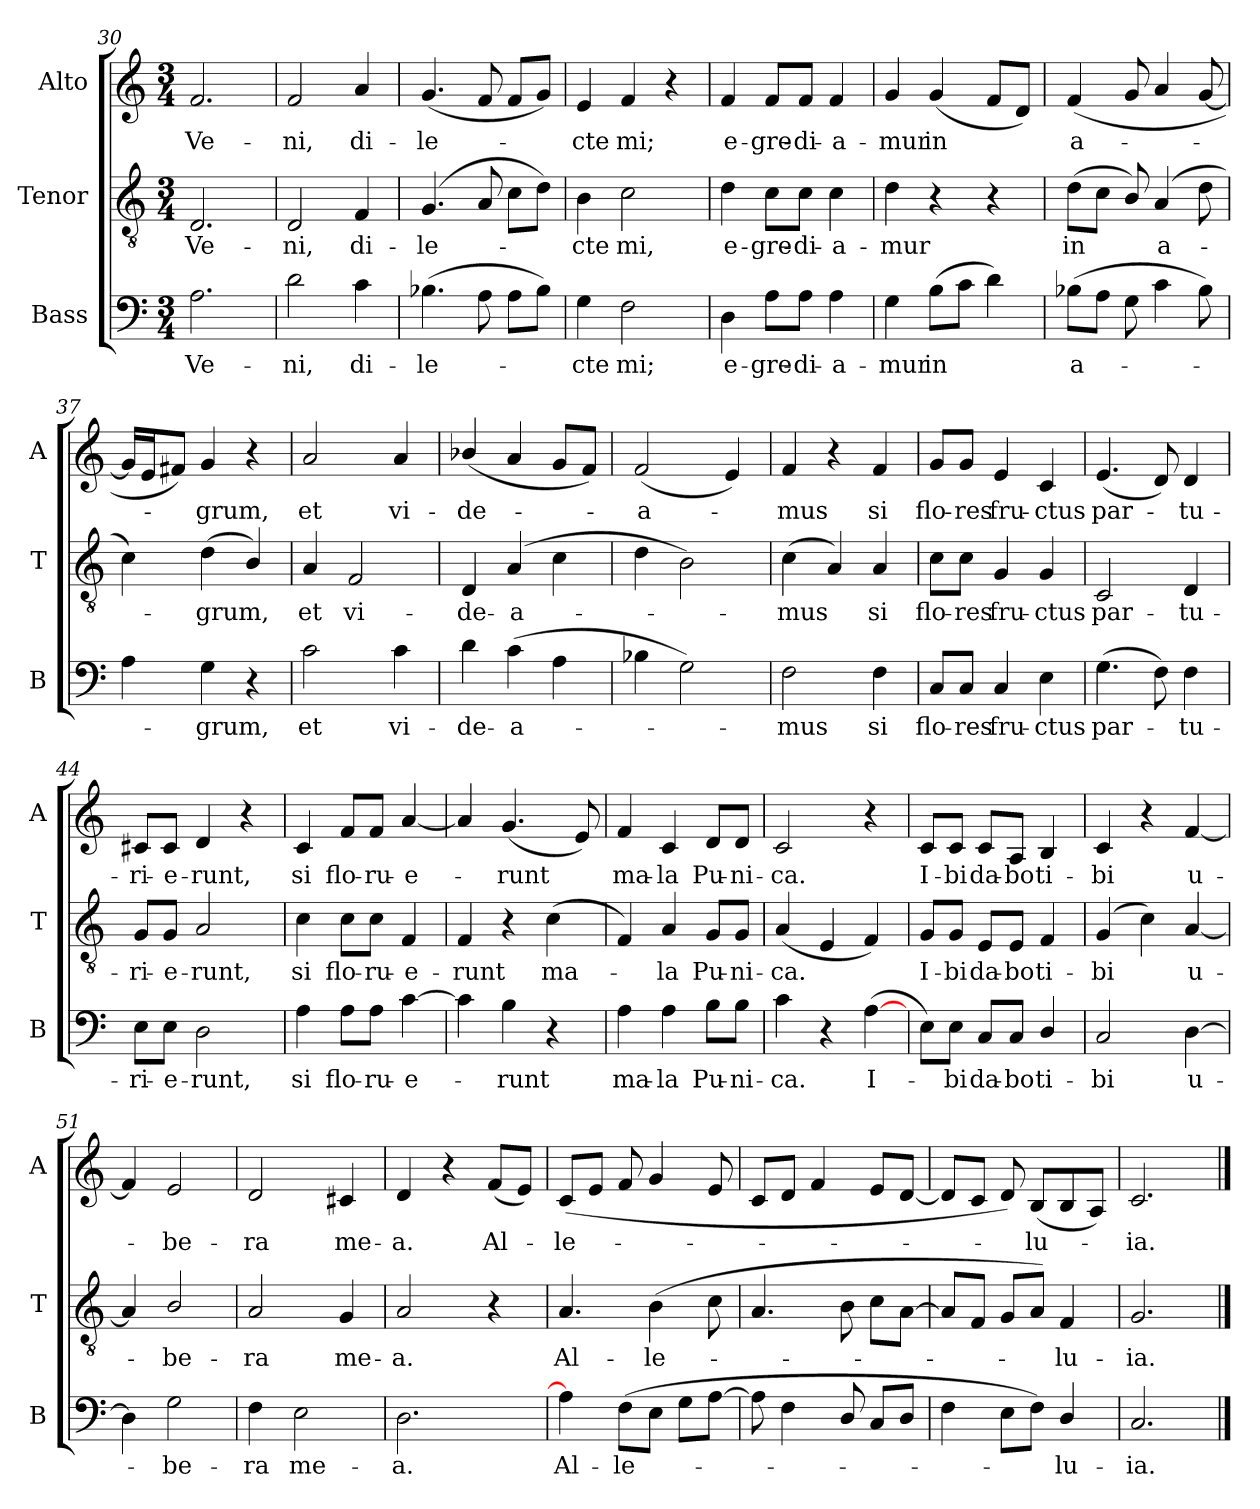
**kern	**text	**kern	**text	**kern	**text
*part3	*part3	*part2	*part2	*part1	*part1
*staff3	*staff3	*staff2	*staff2	*staff1	*staff1
*I"Bass	*	*I"Tenor	*	*I"Alto	*
*I'B	*	*I'T	*	*I'A	*
*clefF4	*	*clefGv2	*	*clefG2	*
*k[]	*	*k[]	*	*k[]	*
*M3/4	*	*M3/4	*	*M3/4	*
=30	=30	=30	=30	=30	=30
!	!LO:LY:b	!	!LO:LY:b	!	!LO:LY:b
2.A\	Ve-	2.D/	Ve-	2.f/	Ve-
=31	=31	=31	=31	=31	=31
!	!LO:LY:b	!	!LO:LY:b	!	!LO:LY:b
2d\	-ni,	2D/	-ni,	2f/	-ni,
!	!LO:LY:b	!	!LO:LY:b	!	!LO:LY:b
4c\	di-	4F/	di-	4a/	di-
=32	=32	=32	=32	=32	=32
!	!LO:LY:b	!	!LO:LY:b	!	!LO:LY:b
(>4.B-X\	-le-	(>4.G/	-le-	(<4.g/	-le-
8A\	.	8A/	.	8f/	.
8A\L	.	8c\L	.	8f/L	.
8B-\J)	.	8d\J)	.	8g/J)	.
=33	=33	=33	=33	=33	=33
!	!LO:LY:b	!	!LO:LY:b	!	!LO:LY:b
4G\	cte	4B\	cte	4e/	cte
!	!LO:LY:b	!	!LO:LY:b	!	!LO:LY:b
2F\	mi;	2c\	mi,	4f/	mi;
.	.	.	.	4r	.
=34	=34	=34	=34	=34	=34
!	!LO:LY:b	!	!LO:LY:b	!	!LO:LY:b
4D\	e-	4d\	e-	4f/	e-
!	!LO:LY:b	!	!LO:LY:b	!	!LO:LY:b
8A\L	-gre-	8c\L	-gre-	8f/L	-gre-
!	!LO:LY:b	!	!LO:LY:b	!	!LO:LY:b
8A\J	-di-	8c\J	-di-	8f/J	-di-
!	!LO:LY:b	!	!LO:LY:b	!	!LO:LY:b
4A\	-a-	4c\	-a-	4f/	-a-
=35	=35	=35	=35	=35	=35
!	!LO:LY:b	!	!LO:LY:b	!	!LO:LY:b
4G\	-mur	4d\	-mur	4g/	-mur
!	!LO:LY:b	!	!	!	!LO:LY:b
(>8B\L	in	4r	.	(<4g/	in
8c\J	.	.	.	.	.
4d\)	.	4r	.	8f/L	.
.	.	.	.	8d/J)	.
!!LO:LB:g=z
=36	=36	=36	=36	=36	=36
!	!LO:LY:b	!	!LO:LY:b	!	!LO:LY:b
(>8B-X\L	a-	(>8d\L	in	(<4f/	a-
8A\J	.	8c\J	.	.	.
8G\	.	8B/)	.	8g/	.
!	!	!	!LO:LY:b	!	!
4c\	.	(>4A/	a-	4a/	.
8B-\)	.	8d\	.	[8g/	.
=37	=37	=37	=37	=37	=37
4A\	.	4c\)	.	16g/LL]	.
.	.	.	.	16e/J	.
.	.	.	.	8f#X/J)	.
!	!LO:LY:b	!	!LO:LY:b	!	!LO:LY:b
4G\	grum,	(<4d\	grum,	4g/	grum,
4r	.	4B/)	.	4r	.
=38	=38	=38	=38	=38	=38
!	!LO:LY:b	!	!LO:LY:b	!	!LO:LY:b
2c\	et	4A/	et	2a/	et
!	!	!	!LO:LY:b	!	!
.	.	2F/	vi-	.	.
!	!LO:LY:b	!	!	!	!LO:LY:b
4c\	vi-	.	.	4a/	vi-
=39	=39	=39	=39	=39	=39
!	!LO:LY:b	!	!LO:LY:b	!	!LO:LY:b
4d\	-de-	4D/	-de-	(<4b-X/	-de-
!	!LO:LY:b	!	!LO:LY:b	!	!
(>4c\	-a-	(>4A/	-a-	4a/	.
4A\	.	4c\	.	8g/L	.
.	.	.	.	8f/J)	.
=40	=40	=40	=40	=40	=40
!	!	!	!	!	!LO:LY:b
4B-X\	.	4d\	.	(<2f/	a-
2G\)	.	2B\)	.	.	.
.	.	.	.	4e/)	.
=41	=41	=41	=41	=41	=41
!	!LO:LY:b	!	!LO:LY:b	!	!LO:LY:b
2F\	mus	(<4c\	mus	4f/	mus
.	.	4A/)	.	4r	.
!	!LO:LY:b	!	!LO:LY:b	!	!LO:LY:b
4F\	si	4A/	si	4f/	si
=42	=42	=42	=42	=42	=42
!	!LO:LY:b	!	!LO:LY:b	!	!LO:LY:b
8C/L	flo-	8c\L	flo-	8g/L	flo-
!	!LO:LY:b	!	!LO:LY:b	!	!LO:LY:b
8C/J	-res	8c\J	-res	8g/J	-res
!	!LO:LY:b	!	!LO:LY:b	!	!LO:LY:b
4C/	fru-	4G/	fru-	4e/	fru-
!	!LO:LY:b	!	!LO:LY:b	!	!LO:LY:b
4E\	-ctus	4G/	-ctus	4c/	-ctus
!!LO:LB:g=z
=43	=43	=43	=43	=43	=43
!	!LO:LY:b	!	!LO:LY:b	!	!LO:LY:b
(>4.G\	par-	2C/	par-	(<4.e/	par-
8F\)	.	.	.	8d/)	.
!	!LO:LY:b	!	!LO:LY:b	!	!LO:LY:b
4F\	tu-	4D/	-tu-	4d/	tu-
=44	=44	=44	=44	=44	=44
!	!LO:LY:b	!	!LO:LY:b	!	!LO:LY:b
8E\L	-ri-	8G/L	-ri-	8c#X/L	-ri-
!	!LO:LY:b	!	!LO:LY:b	!	!LO:LY:b
8E\J	-e-	8G/J	-e-	8c#/J	-e-
!	!LO:LY:b	!	!LO:LY:b	!	!LO:LY:b
2D\	-runt,	2A/	-runt,	4d/	-runt,
.	.	.	.	4r	.
=45	=45	=45	=45	=45	=45
!	!LO:LY:b	!	!LO:LY:b	!	!LO:LY:b
4A\	si	4c\	si	4c/	si
!	!LO:LY:b	!	!LO:LY:b	!	!LO:LY:b
8A\L	flo-	8c\L	flo-	8f/L	flo-
!	!LO:LY:b	!	!LO:LY:b	!	!LO:LY:b
8A\J	-ru-	8c\J	-ru-	8f/J	-ru-
!	!LO:LY:b	!	!LO:LY:b	!	!LO:LY:b
[4c\	-e-	4F/	-e-	[4a/	-e-
=46	=46	=46	=46	=46	=46
!	!	!	!LO:LY:b	!	!
4c\]	.	4F/	-runt	4a/]	.
!	!LO:LY:b	!	!	!	!LO:LY:b
4B\	runt	4r	.	(<4.g/	runt
!	!	!	!LO:LY:b	!	!
4r	.	(<4c\	ma-	.	.
.	.	.	.	8e/)	.
=47	=47	=47	=47	=47	=47
!	!LO:LY:b	!	!	!	!LO:LY:b
4A\	ma-	4F/)	.	4f/	ma-
!	!LO:LY:b	!	!LO:LY:b	!	!LO:LY:b
4A\	-la	4A/	la	4c/	-la
!	!LO:LY:b	!	!LO:LY:b	!	!LO:LY:b
8B\L	Pu-	8G/L	Pu-	8d/L	Pu-
!	!LO:LY:b	!	!LO:LY:b	!	!LO:LY:b
8B\J	-ni-	8G/J	-ni-	8d/J	-ni-
=48	=48	=48	=48	=48	=48
!	!LO:LY:b	!	!LO:LY:b	!	!LO:LY:b
4c\	-ca.	(<4A/	-ca.	2c/	-ca.
4r	.	4E/	.	.	.
!	!LO:LY:b	!	!	!	!
(>[4A\	I-	4F/)	.	4r	.
=49	=49	=49	=49	=49	=49
!	!	!	!LO:LY:b	!	!LO:LY:b
8E\L)	.	8G/L	I-	8c/L	I-
!	!LO:LY:b	!	!LO:LY:b	!	!LO:LY:b
8E\J	bi	8G/J	-bi	8c/J	-bi
!	!LO:LY:b	!	!LO:LY:b	!	!LO:LY:b
8C/L	da-	8E/L	da-	8c/L	da-
!	!LO:LY:b	!	!LO:LY:b	!	!LO:LY:b
8C/J	-bo	8E/J	-bo	8A/J	-bo
!	!LO:LY:b	!	!LO:LY:b	!	!LO:LY:b
4D/	ti-	4F/	ti-	4B/	ti-
!!LO:PB:g=z
=50	=50	=50	=50	=50	=50
!	!LO:LY:b	!	!LO:LY:b	!	!LO:LY:b
2C/	-bi	(>4G/	-bi	4c/	-bi
.	.	4c\)	.	4r	.
!	!LO:LY:b	!	!LO:LY:b	!	!LO:LY:b
[4D\	u-	[4A/	u-	[4f/	u-
=51	=51	=51	=51	=51	=51
4D\]	.	4A/]	.	4f/]	.
!	!LO:LY:b	!	!LO:LY:b	!	!LO:LY:b
2G\	be-	2B/	be-	2e/	be-
=52	=52	=52	=52	=52	=52
!	!LO:LY:b	!	!LO:LY:b	!	!LO:LY:b
4F\	-ra	2A/	-ra	2d/	-ra
!	!LO:LY:b	!	!	!	!
2E\	me-	.	.	.	.
!	!	!	!LO:LY:b	!	!LO:LY:b
.	.	4G/	me-	4c#X/	me-
=53	=53	=53	=53	=53	=53
!	!LO:LY:b	!	!LO:LY:b	!	!LO:LY:b
2.D\	-a.	2A/	-a.	4d/	-a.
.	.	.	.	4r	.
!	!	!	!	!	!LO:LY:b
.	.	4r	.	(<8f/L	Al-
.	.	.	.	8e/J)	.
=54	=54	=54	=54	=54	=54
!	!LO:LY:b	!	!LO:LY:b	!	!LO:LY:b
4A\]	Al-	4.A/	Al-	(<8c/L	le-
.	.	.	.	8e/J	.
!	!LO:LY:b	!	!	!	!
(>8F\L	-le-	.	.	8f/	.
!	!	!	!LO:LY:b	!	!
8E\J	.	(>4B\	-le-	4g/	.
8G\L	.	.	.	.	.
[8A\J	.	8c\	.	8e/	.
=55	=55	=55	=55	=55	=55
*	*	*	*	*MM95	*
8A\]	.	4.A/	.	8c/L	.
*	*	*	*	*MM94	*
4F\	.	.	.	8d/J	.
*	*	*	*	*MM92	*
.	.	.	.	4f/	.
8D/	.	8B\	.	.	.
*	*	*	*	*MM90	*
8C/L	.	8c\L	.	8e/L	.
*	*	*	*	*MM89	*
8D/J	.	[8A\J	.	[8d/J	.
=56	=56	=56	=56	=56	=56
*	*	*	*	*MM88	*
4F\	.	8A/L]	.	8d/L]	.
*	*	*	*	*MM86	*
.	.	8F/J	.	8c/J	.
*	*	*	*	*MM85	*
8E\L	.	8G/L	.	8d/)	.
*	*	*	*	*MM84	*
!	!	!	!	!	!LO:LY:b
8F\J)	.	8A/J)	.	(<8B/L	lu-
*	*	*	*	*MM83	*
!	!LO:LY:b	!	!LO:LY:b	!	!
4D/	lu-	4F/	lu-	8B/	.
*	*	*	*	*MM82	*
.	.	.	.	8A/J)	.
=57	=57	=57	=57	=57	=57
*	*	*	*	*MM82	*
!	!LO:LY:b	!	!LO:LY:b	!	!LO:LY:b
2.C/	-ia.	2.G/	-ia.	2.c/	ia.
==	==	==	==	==	==
*-	*-	*-	*-	*-	*-
